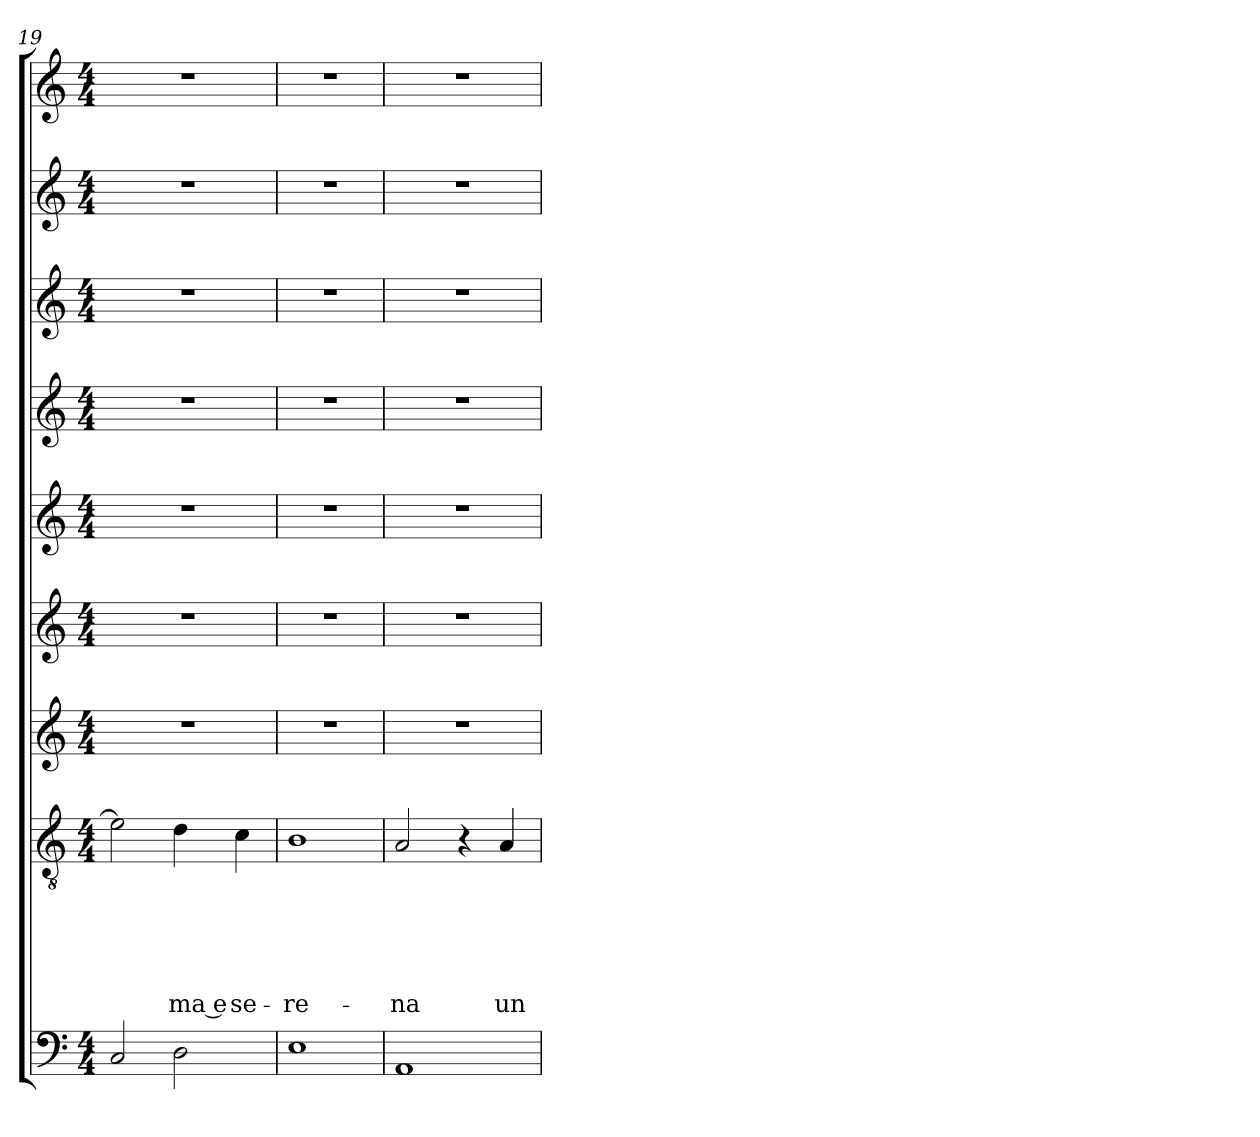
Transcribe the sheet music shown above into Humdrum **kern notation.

**kern	**kern	**text	**text	**text	**text	**text	**text	**kern	**kern	**kern	**kern	**kern	**kern	**kern
*part9	*part8	*part8	*part8	*part8	*part8	*part8	*part8	*part7	*part6	*part5	*part4	*part3	*part2	*part1
*staff9	*staff8	*staff8	*staff8	*staff8	*staff8	*staff8	*staff8	*staff7	*staff6	*staff5	*staff4	*staff3	*staff2	*staff1
*clefF4	*clefGv2	*	*	*	*	*	*	*clefG2	*clefG2	*clefG2	*clefG2	*clefG2	*clefG2	*clefG2
*k[]	*k[]	*	*	*	*	*	*	*k[]	*k[]	*k[]	*k[]	*k[]	*k[]	*k[]
*C:	*C:	*	*	*	*	*	*	*C:	*C:	*C:	*C:	*C:	*C:	*C:
*M4/4	*M4/4	*	*	*	*	*	*	*M4/4	*M4/4	*M4/4	*M4/4	*M4/4	*M4/4	*M4/4
=19	=19	=19	=19	=19	=19	=19	=19	=19	=19	=19	=19	=19	=19	=19
2C/	2e\]	.	.	.	.	.	.	1r	1r	1r	1r	1r	1r	1r
!	!	!	!	!	!	!	!LO:LY:b	!	!	!	!	!	!	!
2D\	4d\	.	.	.	.	.	-ma e	.	.	.	.	.	.	.
!	!	!	!	!	!	!	!LO:LY:b	!	!	!	!	!	!	!
.	4c\	.	.	.	.	.	se-	.	.	.	.	.	.	.
=20	=20	=20	=20	=20	=20	=20	=20	=20	=20	=20	=20	=20	=20	=20
!	!	!	!	!	!	!	!LO:LY:b	!	!	!	!	!	!	!
1E	1B	.	.	.	.	.	-re-	1r	1r	1r	1r	1r	1r	1r
=21	=21	=21	=21	=21	=21	=21	=21	=21	=21	=21	=21	=21	=21	=21
!	!	!	!	!	!	!	!LO:LY:b	!	!	!	!	!	!	!
1AA	2A/	.	.	.	.	.	-na	1r	1r	1r	1r	1r	1r	1r
.	4r	.	.	.	.	.	.	.	.	.	.	.	.	.
!	!	!	!	!	!	!	!LO:LY:b	!	!	!	!	!	!	!
.	4A/	.	.	.	.	.	un	.	.	.	.	.	.	.
=	=	=	=	=	=	=	=	=	=	=	=	=	=	=
*-	*-	*-	*-	*-	*-	*-	*-	*-	*-	*-	*-	*-	*-	*-
